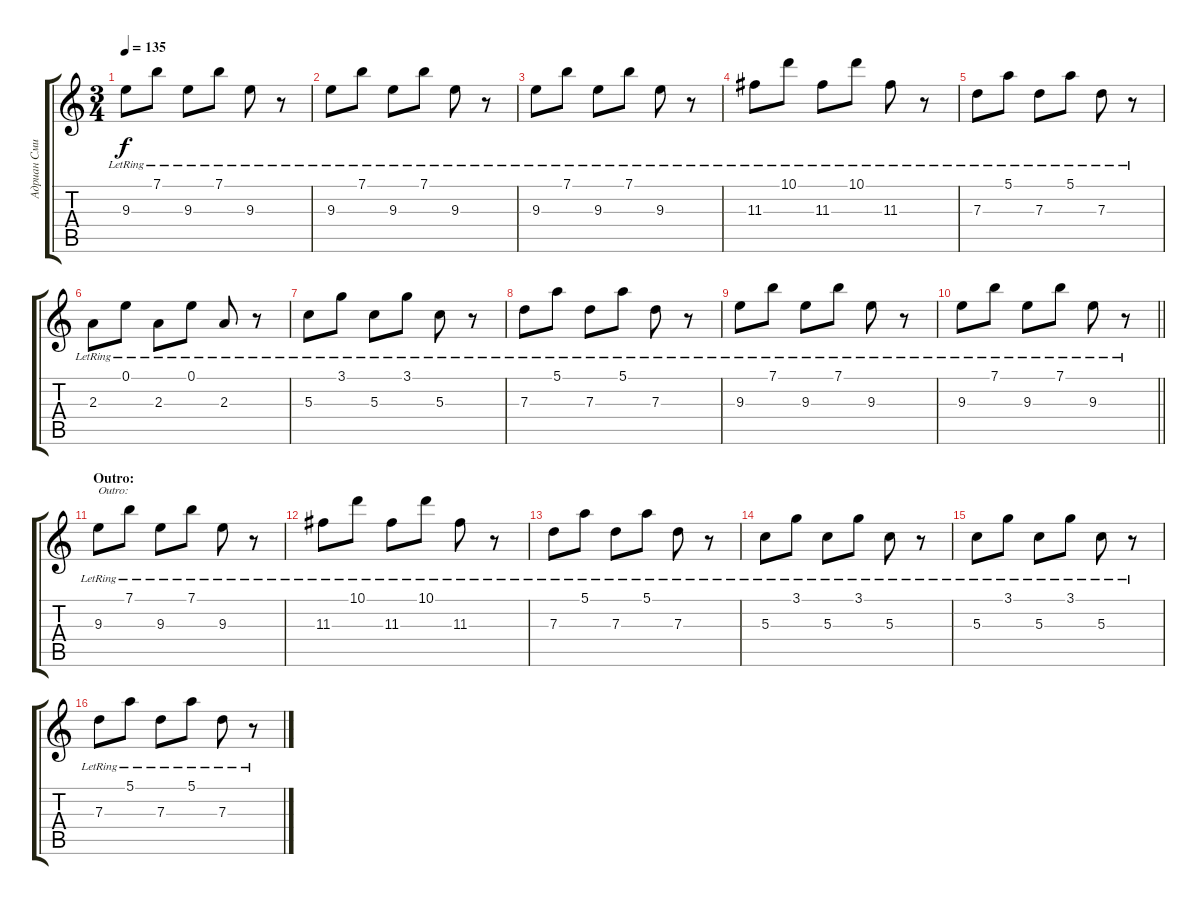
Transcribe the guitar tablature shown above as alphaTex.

\track ("Адриан Смит" "Адриан Сми") {instrument overdrivenguitar}
\staff {score tabs}
\tuning (E4 B3 G3 D3 A2 E2) {hide}
\ts (3 4)
\tempo 135
\clef g2
\ks c
9.3{lr}.8{dy f} 7.1{lr}.8 9.3{lr}.8 7.1{lr}.8 9.3{lr}.8 r.8 |
9.3{lr}.8 7.1{lr}.8 9.3{lr}.8 7.1{lr}.8 9.3{lr}.8 r.8 |
9.3{lr}.8 7.1{lr}.8 9.3{lr}.8 7.1{lr}.8 9.3{lr}.8 r.8 |
11.3{lr}.8 10.1{lr}.8 11.3{lr}.8 10.1{lr}.8 11.3{lr}.8 r.8 |
7.3{lr}.8 5.1{lr}.8 7.3{lr}.8 5.1{lr}.8 7.3{lr}.8 r.8 |
2.3{lr}.8 0.1{lr}.8 2.3{lr}.8 0.1{lr}.8 2.3{lr}.8 r.8 |
5.3{lr}.8 3.1{lr}.8 5.3{lr}.8 3.1{lr}.8 5.3{lr}.8 r.8 |
7.3{lr}.8 5.1{lr}.8 7.3{lr}.8 5.1{lr}.8 7.3{lr}.8 r.8 |
9.3{lr}.8 7.1{lr}.8 9.3{lr}.8 7.1{lr}.8 9.3{lr}.8 r.8 |
\barLineRight lightlight
9.3{lr}.8 7.1{lr}.8 9.3{lr}.8 7.1{lr}.8 9.3{lr}.8 r.8 |
\section ("" "Outro:")
9.3{lr}.8{txt "Outro:" instrument electricguitarclean} 7.1{lr}.8 9.3{lr}.8 7.1{lr}.8 9.3{lr}.8 r.8 |
11.3{lr}.8 10.1{lr}.8 11.3{lr}.8 10.1{lr}.8 11.3{lr}.8 r.8 |
7.3{lr}.8 5.1{lr}.8 7.3{lr}.8 5.1{lr}.8 7.3{lr}.8 r.8 |
5.3{lr}.8 3.1{lr}.8 5.3{lr}.8 3.1{lr}.8 5.3{lr}.8 r.8 |
5.3{lr}.8 3.1{lr}.8 5.3{lr}.8 3.1{lr}.8 5.3{lr}.8 r.8 |
7.3{lr}.8 5.1{lr}.8 7.3{lr}.8 5.1{lr}.8 7.3{lr}.8 r.8
